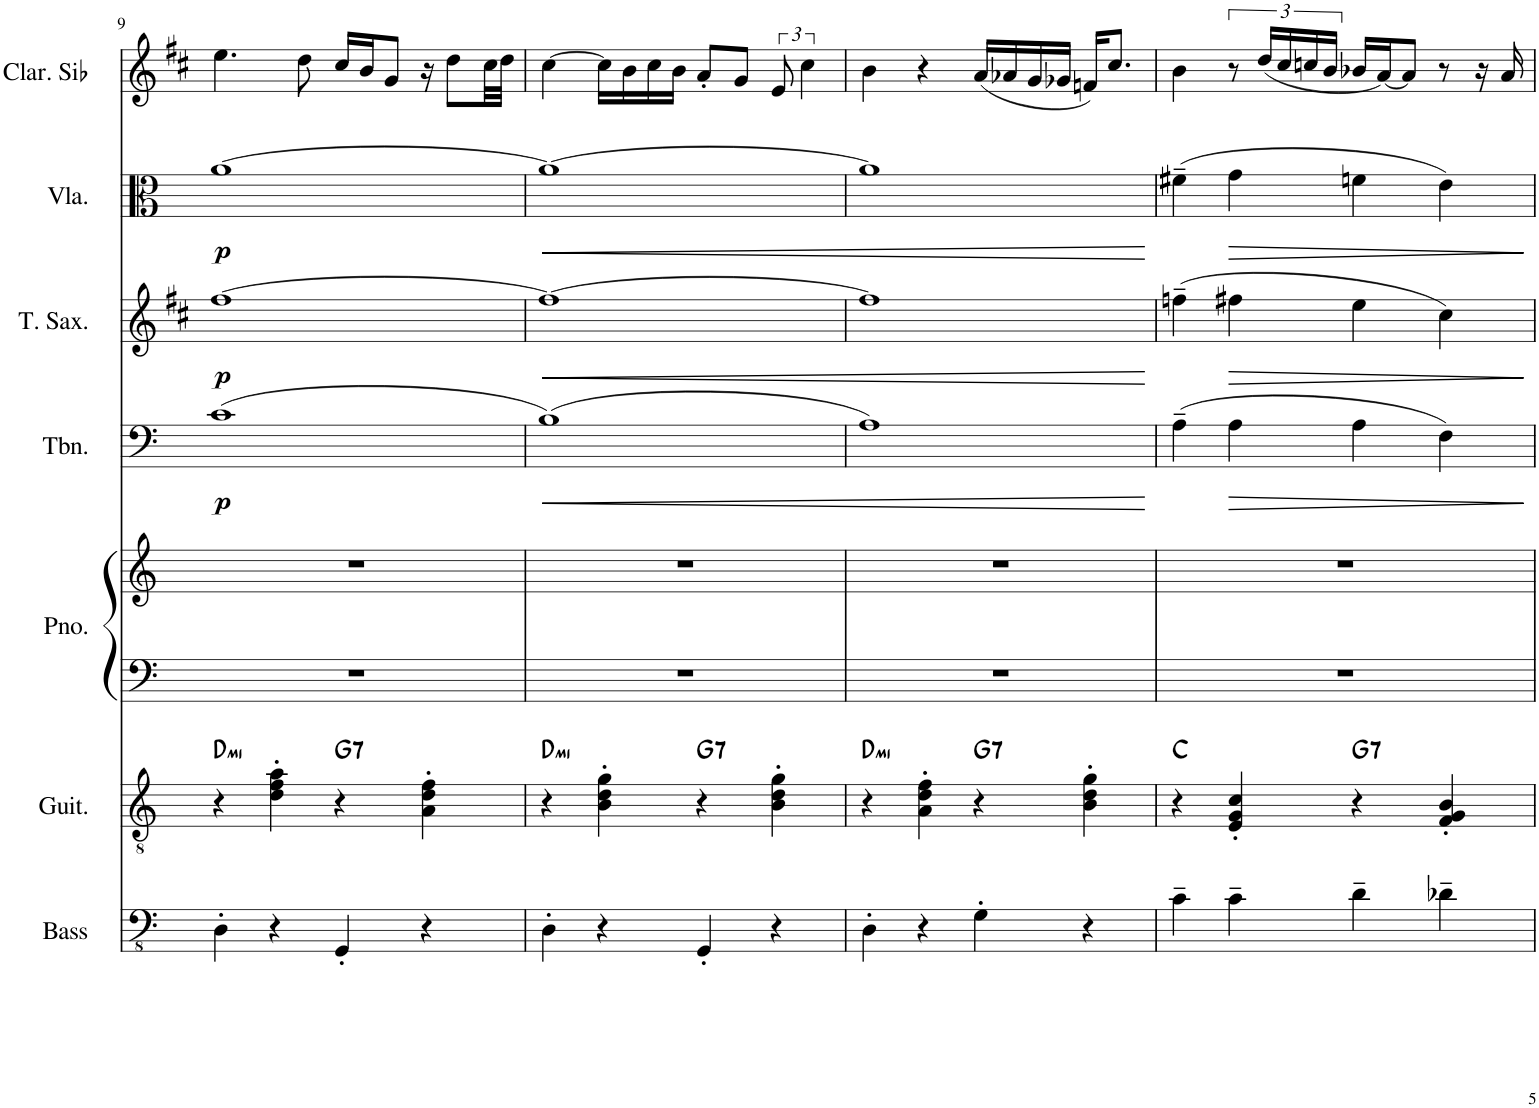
**kern	**kern	**harte	**kern	**dynam	**kern	**dynam	**kern	**dynam	**kern
*part6	*part5	*part5	*part4	*part4	*part3	*part3	*part2	*part2	*part1
*staff6	*staff5	*	*staff4	*staff4	*staff3	*staff3	*staff2	*staff2	*staff1
*I"Acoustic Bass	*I"Acoustic Guitar	*	*I"Trombone	*	*I"Tenor Saxophone	*	*I"Viola	*	*I"Clarinette en Sib
*I'Bass	*I'Guit.	*	*I'Tbn.	*	*I'T. Sax.	*	*I'Vla.	*	*I'Clar. Sib
!!LO:PB:g=z
*clefFv4	*clefGv2	*	*clefF4	*	*clefG2	*	*clefC3	*	*clefG2
*	*	*	*	*	*Trd8c14	*	*	*	*Trd1c2
*k[]	*k[]	*	*k[]	*	*k[f#c#]	*	*k[]	*	*k[f#c#]
*M4/4	*M4/4	*	*M4/4	*	*M4/4	*	*M4/4	*	*M4/4
=9	=9	=9	=9	=9	=9	=9	=9	=9	=9
!	!	!LO:H:kt=mi	!	!LO:DY:b	!	!LO:DY:b	!	!LO:DY:b	!
4DD'\	4r	D:min	(1c	p	[1ff#	p	[1a	p	4.ee\
4r	4d\' 4f\' 4a\'	.	.	.	.	.	.	.	.
.	.	.	.	.	.	.	.	.	8dd\
!	!	!LO:H:kt=7	!	!	!	!	!	!	!
4GGG'/	4r	G:7	.	.	.	.	.	.	16cc#/LL
.	.	.	.	.	.	.	.	.	16b/J
.	.	.	.	.	.	.	.	.	8g/J
4r	4A\' 4d\' 4f\'	.	.	.	.	.	.	.	16r
.	.	.	.	.	.	.	.	.	8dd\L
.	.	.	.	.	.	.	.	.	32cc#\LL
.	.	.	.	.	.	.	.	.	32dd\JJJ
=10	=10	=10	=10	=10	=10	=10	=10	=10	=10
!	!	!LO:H:kt=mi	!	!LO:HP:b	!	!LO:HP:b	!	!LO:HP:b	!
4DD'\	4r	D:min	(1B)	<	1ff#_	<	1a_	<	[4cc#\
4r	4B\' 4d\' 4g\'	.	.	.	.	.	.	.	16cc#\LL]
.	.	.	.	.	.	.	.	.	16b\
.	.	.	.	.	.	.	.	.	16cc#\
.	.	.	.	.	.	.	.	.	16b\JJ
!	!	!LO:H:kt=7	!	!	!	!	!	!	!
4GGG'/	4r	G:7	.	.	.	.	.	.	8a'/L
.	.	.	.	.	.	.	.	.	8g/J
4r	4B\' 4d\' 4g\'	.	.	.	.	.	.	.	12e/
.	.	.	.	.	.	.	.	.	6cc#\
=11	=11	=11	=11	=11	=11	=11	=11	=11	=11
!	!	!LO:H:kt=mi	!	!	!	!	!	!	!
4DD'\	4r	D:min	1A)	.	1ff#]	.	1a]	.	4b\
4r	4A\' 4d\' 4f\'	.	.	.	.	.	.	.	4r
!	!	!LO:H:kt=7	!	!	!	!	!	!	!
4GG'\	4r	G:7	.	.	.	.	.	.	(16a/LL
.	.	.	.	.	.	.	.	.	16a-X/
.	.	.	.	.	.	.	.	.	16g/
.	.	.	.	.	.	.	.	.	16g-X/JJ
4r	4B\' 4d\' 4g\'	.	.	.	.	.	.	.	16fn/KL)
.	.	.	.	.	.	.	.	.	8.cc#/J
.	.	.	.	[	.	[	.	[	.
=12	=12	=12	=12	=12	=12	=12	=12	=12	=12
4C~\	4r	C:maj	(4A~\	.	(4ffn~\	.	(4f#X~\	.	4b\
!	!	!	!	!LO:HP:b	!	!LO:HP:b	!	!LO:HP:b	!
4C~\	4E/' 4G/' 4c/'	.	4A\	>	4ff#X\	>	4g\	>	12r
.	.	.	.	.	.	.	.	.	(24dd/LL
.	.	.	.	.	.	.	.	.	24cc#/
.	.	.	.	.	.	.	.	.	24ccn/
.	.	.	.	.	.	.	.	.	24b/JJ
!	!	!LO:H:kt=7	!	!	!	!	!	!	!
4D~\	4r	G:7	4A\	.	4ee\	.	4fn\	.	16b-X/LL
.	.	.	.	.	.	.	.	.	[16a/J)
.	.	.	.	.	.	.	.	.	8a/J]
4D-X~\	4F/' 4G/' 4B/'	.	4F\)	.	4cc#\)	.	4e\)	.	8r
.	.	.	.	.	.	.	.	.	16r
.	.	.	.	.	.	.	.	.	16a/
.	.	.	.	]	.	]	.	]	.
=	=	=	=	=	=	=	=	=	=
*-	*-	*-	*-	*-	*-	*-	*-	*-	*-
